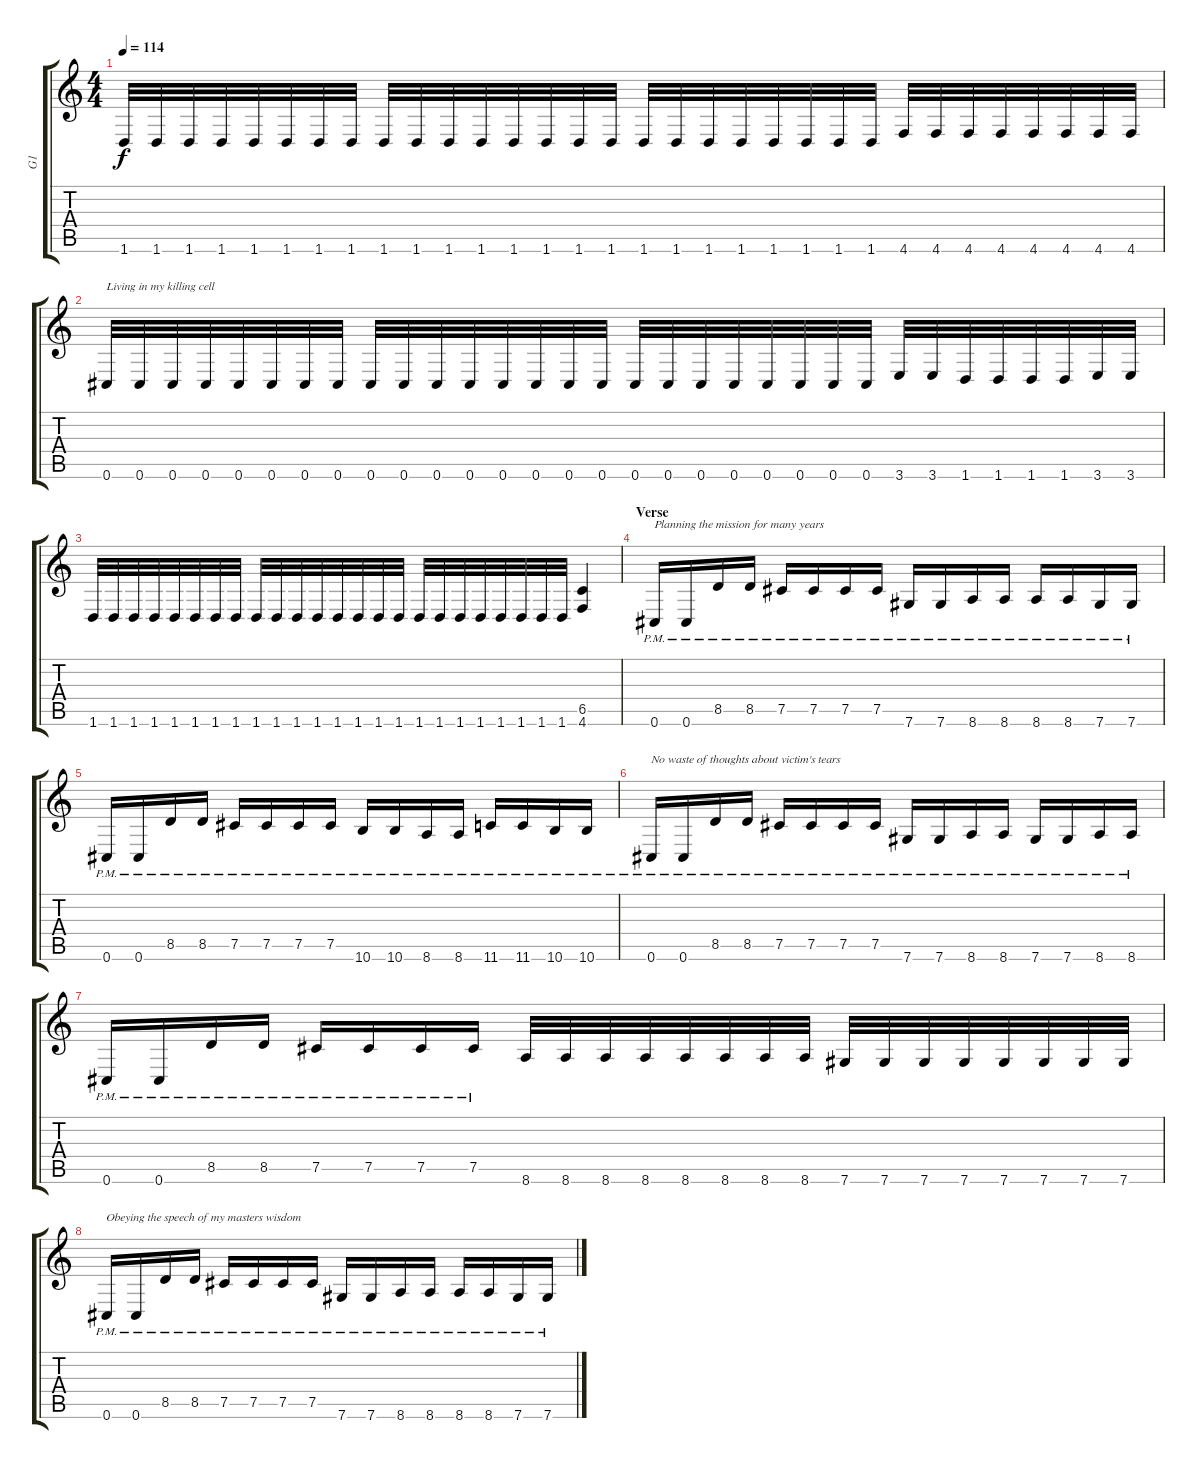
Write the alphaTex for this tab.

\track ("G1" "G1") {instrument distortionguitar}
\staff {score tabs}
\tuning (Db4 Ab3 E3 B2 Gb2 Db2) {hide}
\ts (4 4)
\tempo 114
\clef g2
\ks c
1.6.32{dy f} 1.6.32 1.6.32 1.6.32 1.6.32 1.6.32 1.6.32 1.6.32 1.6.32 1.6.32 1.6.32 1.6.32 1.6.32 1.6.32 1.6.32 1.6.32 1.6.32 1.6.32 1.6.32 1.6.32 1.6.32 1.6.32 1.6.32 1.6.32 4.6.32 4.6.32 4.6.32 4.6.32 4.6.32 4.6.32 4.6.32 4.6.32 |
0.6.32{txt "Living in my killing cell"} 0.6.32 0.6.32 0.6.32 0.6.32 0.6.32 0.6.32 0.6.32 0.6.32 0.6.32 0.6.32 0.6.32 0.6.32 0.6.32 0.6.32 0.6.32 0.6.32 0.6.32 0.6.32 0.6.32 0.6.32 0.6.32 0.6.32 0.6.32 3.6.32 3.6.32 1.6.32 1.6.32 1.6.32 1.6.32 3.6.32 3.6.32 |
1.6.32 1.6.32 1.6.32 1.6.32 1.6.32 1.6.32 1.6.32 1.6.32 1.6.32 1.6.32 1.6.32 1.6.32 1.6.32 1.6.32 1.6.32 1.6.32 1.6.32 1.6.32 1.6.32 1.6.32 1.6.32 1.6.32 1.6.32 1.6.32 (6.5 4.6).4 |
\section ("" "Verse")
0.6{pm}.16{txt "Planning the mission for many years"} 0.6{pm}.16 8.5{pm}.16 8.5{pm}.16 7.5{pm}.16 7.5{pm}.16 7.5{pm}.16 7.5{pm}.16 7.6{pm}.16 7.6{pm}.16 8.6{pm}.16 8.6{pm}.16 8.6{pm}.16 8.6{pm}.16 7.6{pm}.16 7.6{pm}.16 |
0.6{pm}.16 0.6{pm}.16 8.5{pm}.16 8.5{pm}.16 7.5{pm}.16 7.5{pm}.16 7.5{pm}.16 7.5{pm}.16 10.6{pm}.16 10.6{pm}.16 8.6{pm}.16 8.6{pm}.16 11.6{pm}.16 11.6{pm}.16 10.6{pm}.16 10.6{pm}.16 |
0.6{pm}.16{txt "No waste of thoughts about victim's tears"} 0.6{pm}.16 8.5{pm}.16 8.5{pm}.16 7.5{pm}.16 7.5{pm}.16 7.5{pm}.16 7.5{pm}.16 7.6{pm}.16 7.6{pm}.16 8.6{pm}.16 8.6{pm}.16 7.6{pm}.16 7.6{pm}.16 8.6{pm}.16 8.6{pm}.16 |
0.6{pm}.16 0.6{pm}.16 8.5{pm}.16 8.5{pm}.16 7.5{pm}.16 7.5{pm}.16 7.5{pm}.16 7.5{pm}.16 8.6.32 8.6.32 8.6.32 8.6.32 8.6.32 8.6.32 8.6.32 8.6.32 7.6.32 7.6.32 7.6.32 7.6.32 7.6.32 7.6.32 7.6.32 7.6.32 |
0.6{pm}.16{txt "Obeying the speech of my masters wisdom"} 0.6{pm}.16 8.5{pm}.16 8.5{pm}.16 7.5{pm}.16 7.5{pm}.16 7.5{pm}.16 7.5{pm}.16 7.6{pm}.16 7.6{pm}.16 8.6{pm}.16 8.6{pm}.16 8.6{pm}.16 8.6{pm}.16 7.6{pm}.16 7.6{pm}.16
